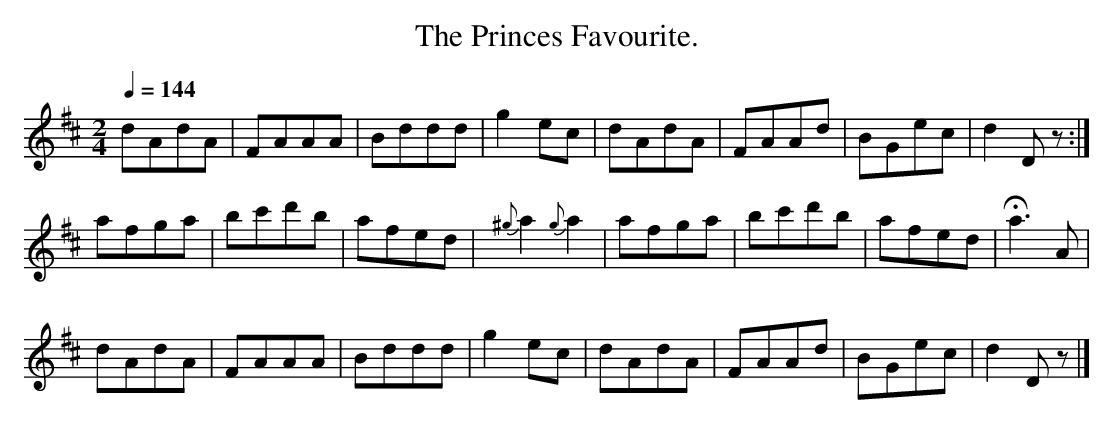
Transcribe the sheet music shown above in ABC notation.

X:1
T:The Princes Favourite.
M:2/4
L:1/8
Q:1/4=144
K:D
dAdA|FAAA|Bddd|    g2   ec|dAdA|FAAd|BGec| d2Dz:|
afga|bc'd'b|afed|{^g}a2{g}a2|afga|bc'd'b|afed|Ha3 A |
dAdA|FAAA|Bddd|    g2   ec|dAdA|FAAd|BGec| d2Dz|]
